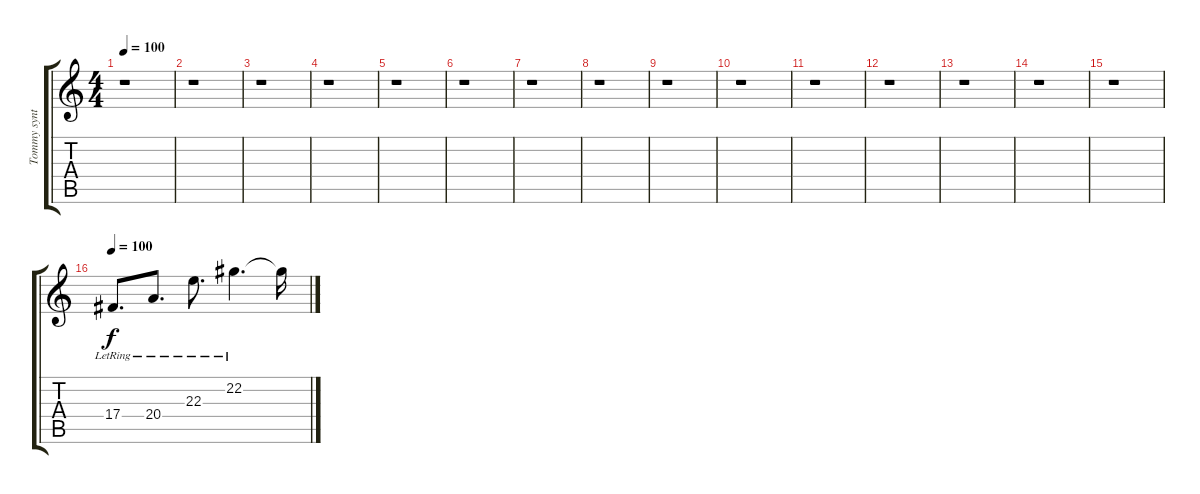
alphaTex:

\track ("Tommy synth" "Tommy synt") {instrument stringensemble1}
\staff {score tabs}
\tuning (Eb4 Bb3 Gb3 Db3 Ab2 Db2) {hide}
\ts (4 4)
\tempo 100
\clef g2
\ks c
r.1{dy mf} |
r.1 |
r.1 |
r.1 |
r.1 |
r.1 |
r.1 |
r.1 |
r.1 |
r.1 |
r.1 |
r.1 |
r.1 |
r.1 |
r.1 |
\tempo 100
17.4{lr}.8{d dy f} 20.4{lr}.8{d} 22.3{lr}.8{d} 22.2{lr}.4{d} 22.2{t}.16
